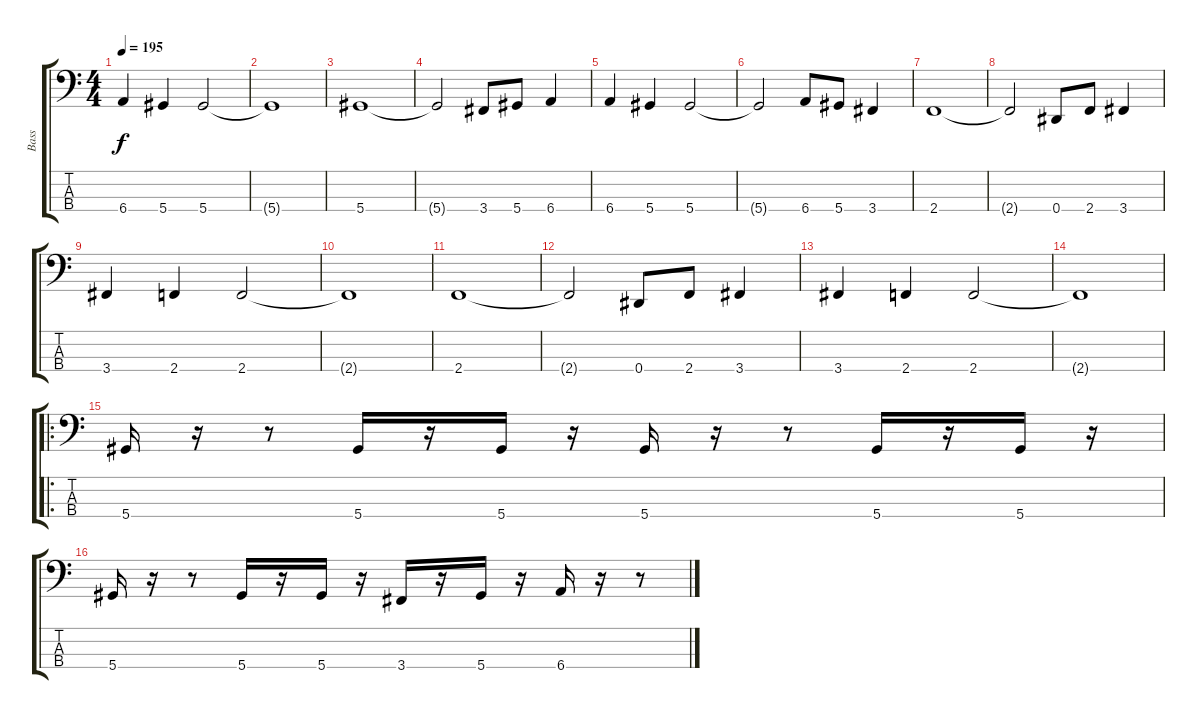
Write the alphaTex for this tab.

\track ("Bass" "Bass") {instrument electricbasspick}
\staff {score tabs}
\tuning (Gb2 Db2 Ab1 Eb1) {hide}
\ts (4 4)
\tempo 195
\clef f4
\ks c
6.4.4{dy f} 5.4.4 5.4.2 |
5.4{t}.1 |
5.4.1 |
5.4{t}.2 3.4.8 5.4.8 6.4.4 |
6.4.4 5.4.4 5.4.2 |
5.4{t}.2 6.4.8 5.4.8 3.4.4 |
2.4.1 |
2.4{t}.2 0.4.8 2.4.8 3.4.4 |
3.4.4 2.4.4 2.4.2 |
2.4{t}.1 |
2.4.1 |
2.4{t}.2 0.4.8 2.4.8 3.4.4 |
3.4.4 2.4.4 2.4.2 |
2.4{t}.1 |
\ro
5.4.16 r.16 r.8 5.4.16 r.16 5.4.16 r.16 5.4.16 r.16 r.8 5.4.16 r.16 5.4.16 r.16 |
5.4.16 r.16 r.8 5.4.16 r.16 5.4.16 r.16 3.4.16 r.16 5.4.16 r.16 6.4.16 r.16 r.8
